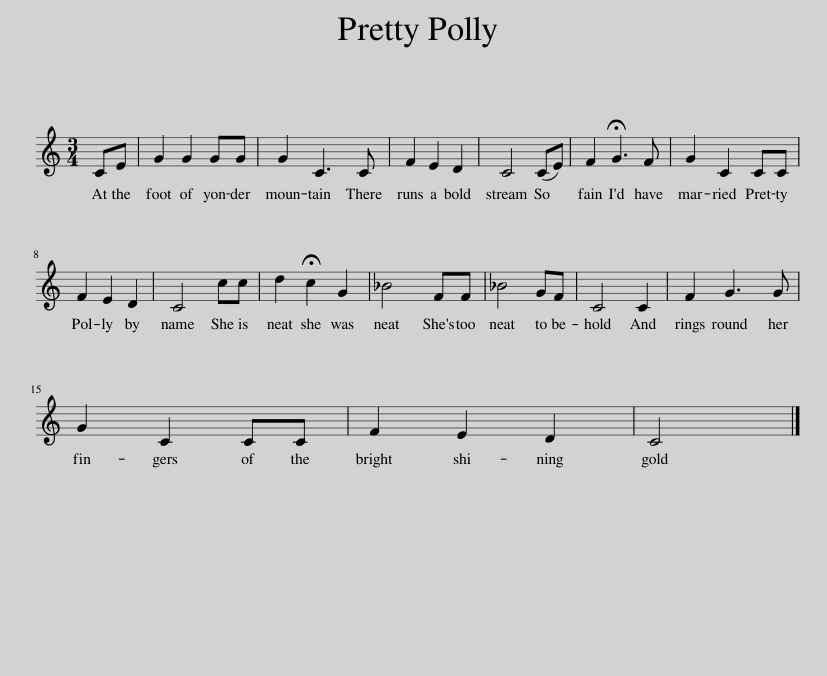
X:1
L:1/8
M:3/4
I:linebreak $
K:C
V:1 treble
V:1
 CE | G2 G2 GG | G2 C3 C | F2 E2 D2 | C4 (CE) | %5
 F2 !fermata!G3 F | G2 C2 CC |$ F2 E2 D2 | C4 cc | d2 !fermata!c2 G2 | %10
 _B4 FF | _B4 GF | C4 C2 | F2 G3 G |$ G2 C2 CC | %15
 F2 E2 D2 | C4 |] %17
